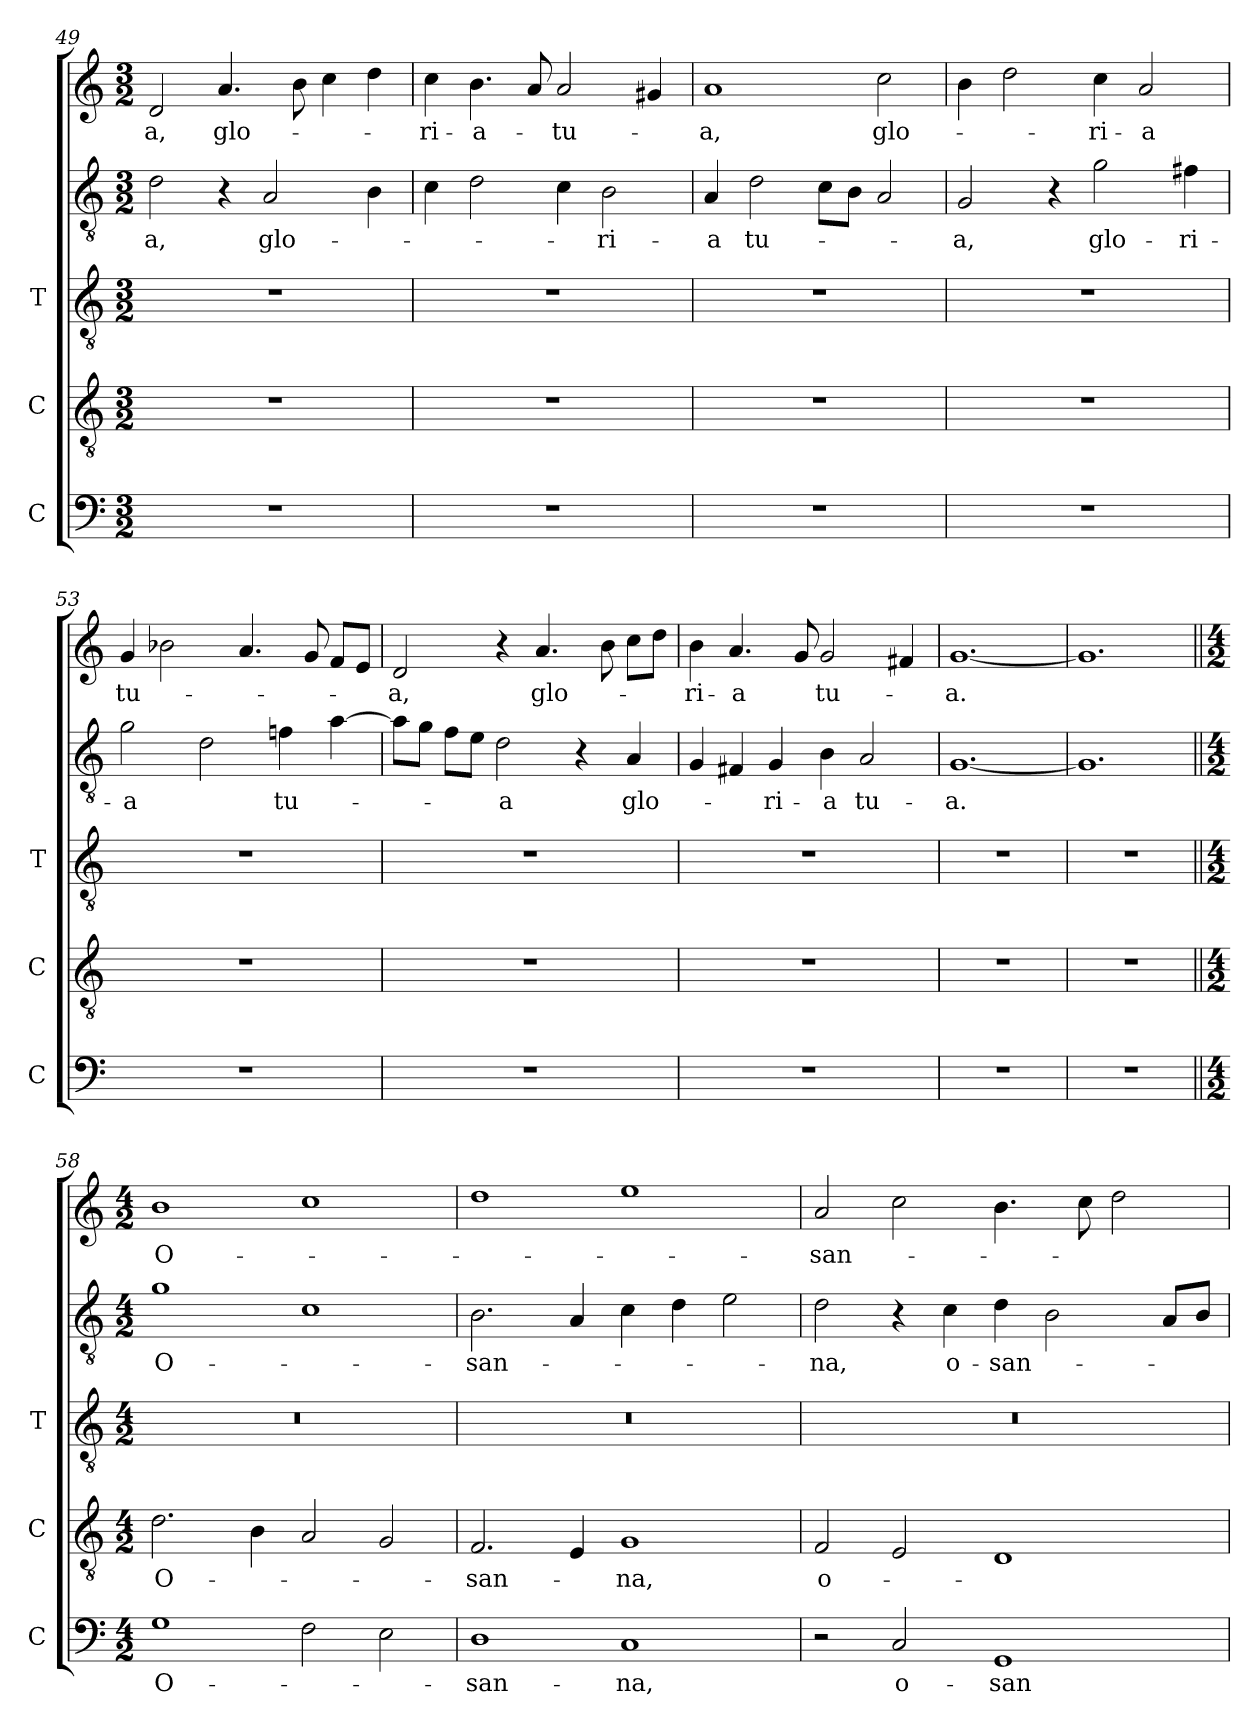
**kern	**text	**kern	**text	**kern	**kern	**text	**kern	**text
*part5	*part5	*part4	*part4	*part3	*part2	*part2	*part1	*part1
*staff5	*staff5	*staff4	*staff4	*staff3	*staff2	*staff2	*staff1	*staff1
*I"C	*	*I"C	*	*I"T	*	*	*	*
*I'C	*	*I'C	*	*I'T	*	*	*	*
!!LO:PB:g=z
*clefF4	*	*clefGv2	*	*clefGv2	*clefGv2	*	*clefG2	*
*k[]	*	*k[]	*	*k[]	*k[]	*	*k[]	*
*C:	*	*C:	*	*C:	*C:	*	*C:	*
*M3/2	*	*M3/2	*	*M3/2	*M3/2	*	*M3/2	*
=49	=49	=49	=49	=49	=49	=49	=49	=49
1.r	.	1.r	.	1.r	2d\	-a,	2d/	-a,
.	.	.	.	.	4r	.	4.a/	glo-
.	.	.	.	.	2A/	glo-	.	.
.	.	.	.	.	.	.	8b\	.
.	.	.	.	.	.	.	4cc\	.
.	.	.	.	.	4B\	.	4dd\	.
=50	=50	=50	=50	=50	=50	=50	=50	=50
1.r	.	1.r	.	1.r	4c\	.	4cc\	-ri-
.	.	.	.	.	2d\	.	4.b\	-a-
.	.	.	.	.	.	.	8a/	.
.	.	.	.	.	4c\	.	2a/	-tu-
.	.	.	.	.	2B\	-ri-	.	.
.	.	.	.	.	.	.	4g#X/	.
=51	=51	=51	=51	=51	=51	=51	=51	=51
1.r	.	1.r	.	1.r	4A/	-a	1a/	-a,
.	.	.	.	.	2d\	tu-	.	.
.	.	.	.	.	8c\L	.	.	.
.	.	.	.	.	8B\J	.	.	.
.	.	.	.	.	2A/	.	2cc\	glo-
=52	=52	=52	=52	=52	=52	=52	=52	=52
1.r	.	1.r	.	1.r	2G/	-a,	4b\	.
.	.	.	.	.	.	.	2dd\	.
.	.	.	.	.	4r	.	.	.
.	.	.	.	.	2g\	glo-	4cc\	-ri-
.	.	.	.	.	.	.	2a/	-a
.	.	.	.	.	4f#X\	-ri-	.	.
=53	=53	=53	=53	=53	=53	=53	=53	=53
1.r	.	1.r	.	1.r	2g\	-a	4g/	tu-
.	.	.	.	.	.	.	2b-X\	.
.	.	.	.	.	2d\	.	.	.
.	.	.	.	.	.	.	4.a/	.
.	.	.	.	.	4fn\	tu-	.	.
.	.	.	.	.	.	.	8g/	.
.	.	.	.	.	[4a\	.	8f/L	.
.	.	.	.	.	.	.	8e/J	.
!!LO:LB:g=z
=54	=54	=54	=54	=54	=54	=54	=54	=54
1.r	.	1.r	.	1.r	8a\L]	.	2d/	-a,
.	.	.	.	.	8g\J	.	.	.
.	.	.	.	.	8f\L	.	.	.
.	.	.	.	.	8e\J	.	.	.
.	.	.	.	.	2d\	-a	4r	.
.	.	.	.	.	.	.	4.a/	glo-
.	.	.	.	.	4r	.	.	.
.	.	.	.	.	.	.	8b\	.
.	.	.	.	.	4A/	glo-	8cc\L	.
.	.	.	.	.	.	.	8dd\J	.
=55	=55	=55	=55	=55	=55	=55	=55	=55
1.r	.	1.r	.	1.r	4G/	.	4b\	-ri-
.	.	.	.	.	4F#X/	.	4.a/	-a
.	.	.	.	.	4G/	-ri-	.	.
.	.	.	.	.	.	.	8g/	.
.	.	.	.	.	4B\	-a	2g/	tu-
.	.	.	.	.	2A/	tu-	.	.
.	.	.	.	.	.	.	4f#X/	.
=56	=56	=56	=56	=56	=56	=56	=56	=56
1.r	.	1.r	.	1.r	[1.G/	-a.	[1.g/	-a.
=57	=57	=57	=57	=57	=57	=57	=57	=57
1.r	.	1.r	.	1.r	1.G/]	.	1.g/]	.
!!LO:LB:g=z
=58||	=58||	=58||	=58||	=58||	=58||	=58||	=58||	=58||
*M4/2	*	*M4/2	*	*M4/2	*M4/2	*	*M4/2	*
1G/	O-	2.d\	O-	0r	1g/	O-	1b\	O-
.	.	4B\	.	.	.	.	.	.
2F\	.	2A/	.	.	1c/	.	1cc/	.
2E\	.	2G/	.	.	.	.	.	.
=59	=59	=59	=59	=59	=59	=59	=59	=59
1D\	-san-	2.F/	-san-	0r	2.B\	-san-	1dd/	.
.	.	4E/	.	.	4A/	.	.	.
1C/	-na,	1G/	-na,	.	4c\	.	1ee/	.
.	.	.	.	.	4d\	.	.	.
.	.	.	.	.	2e\	.	.	.
=60	=60	=60	=60	=60	=60	=60	=60	=60
2r	.	2F/	o-	0r	2d\	-na,	2a/	-san-
2C/	o-	2E/	.	.	4r	.	2cc\	.
.	.	.	.	.	4c\	o-	.	.
1GG/	-san-	1D/	.	.	4d\	-san-	4.b\	.
.	.	.	.	.	2B\	.	.	.
.	.	.	.	.	.	.	8cc\	.
.	.	.	.	.	.	.	2dd\	.
.	.	.	.	.	8A/L	.	.	.
.	.	.	.	.	8B/J	.	.	.
=	=	=	=	=	=	=	=	=
*-	*-	*-	*-	*-	*-	*-	*-	*-
